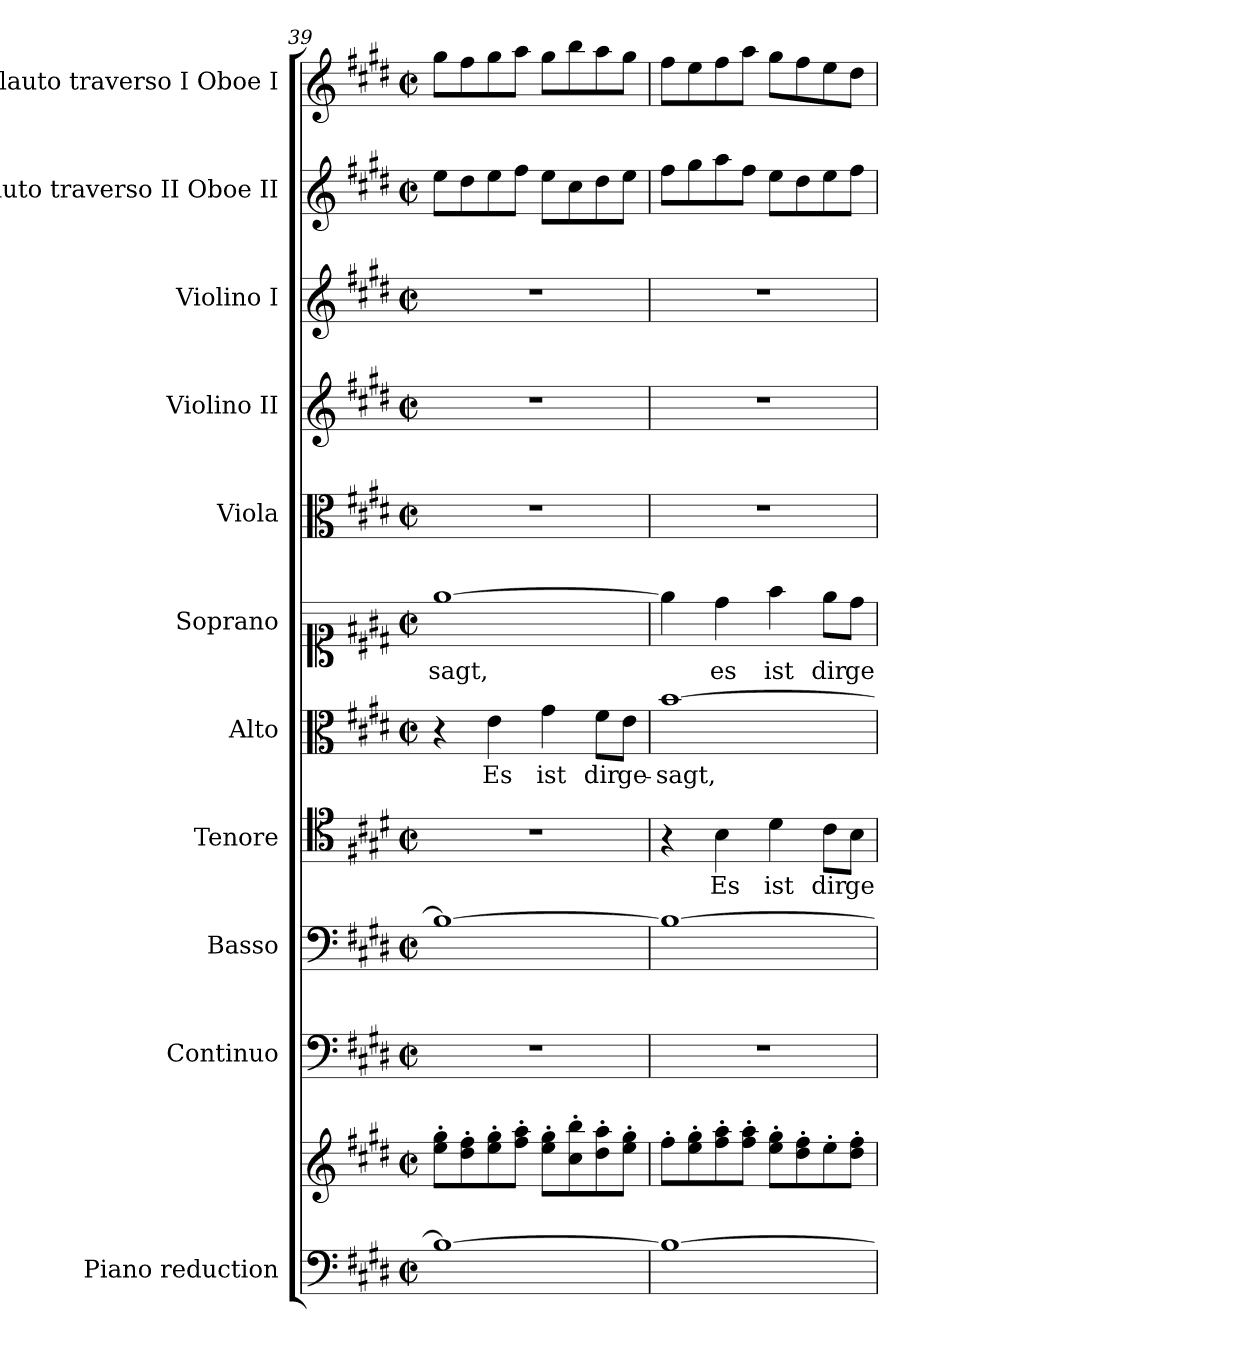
**kern	**kern	**kern	**kern	**kern	**text	**kern	**text	**kern	**text	**kern	**kern	**kern	**kern	**kern
*part11	*part11	*part10	*part9	*part8	*part8	*part7	*part7	*part6	*part6	*part5	*part4	*part3	*part2	*part1
*staff12	*staff11	*staff10	*staff9	*staff8	*staff8	*staff7	*staff7	*staff6	*staff6	*staff5	*staff4	*staff3	*staff2	*staff1
*I"Piano reduction	*	*I"Continuo	*I"Basso	*I"Tenore	*	*I"Alto	*	*I"Soprano	*	*I"Viola	*I"Violino II	*I"Violino I	*I"Flauto traverso II Oboe II	*I"Flauto traverso I Oboe I
*I'Pno	*	*	*	*	*	*	*	*	*	*	*	*	*I'Ob	*I'Ob
!!LO:PB:g=z
*clefF4	*clefG2	*clefF4	*clefF4	*clefC4	*	*clefC3	*	*clefC1	*	*clefC3	*clefG2	*clefG2	*clefG2	*clefG2
*k[f#c#g#d#]	*k[f#c#g#d#]	*k[f#c#g#d#]	*k[f#c#g#d#]	*k[f#c#g#d#]	*	*k[f#c#g#d#]	*	*k[f#c#g#d#]	*	*k[f#c#g#d#]	*k[f#c#g#d#]	*k[f#c#g#d#]	*k[f#c#g#d#]	*k[f#c#g#d#]
*M2/2	*M2/2	*M2/2	*M2/2	*M2/2	*	*M2/2	*	*M2/2	*	*M2/2	*M2/2	*M2/2	*M2/2	*M2/2
*met(c|)	*met(c|)	*met(c|)	*met(c|)	*met(c|)	*	*met(c|)	*	*met(c|)	*	*met(c|)	*met(c|)	*met(c|)	*met(c|)	*met(c|)
=39	=39	=39	=39	=39	=39	=39	=39	=39	=39	=39	=39	=39	=39	=39
!	!	!	!	!	!	!	!	!	!LO:LY:b	!	!	!	!	!
1B_	8ee\' 8gg#\'L	1r	1B_	1r	.	4r	.	[1ee	sagt,	1r	1r	1r	8ee\L	8gg#\L
.	8dd#\' 8ff#\'	.	.	.	.	.	.	.	.	.	.	.	8dd#\	8ff#\
!	!	!	!	!	!	!	!LO:LY:b	!	!	!	!	!	!	!
.	8ee\' 8gg#\'	.	.	.	.	4e\	Es	.	.	.	.	.	8ee\	8gg#\
.	8ff#\' 8aa\'J	.	.	.	.	.	.	.	.	.	.	.	8ff#\J	8aa\J
!	!	!	!	!	!	!	!LO:LY:b	!	!	!	!	!	!	!
.	8ee\' 8gg#\'L	.	.	.	.	4g#\	ist	.	.	.	.	.	8ee\L	8gg#\L
.	8cc#\' 8bb\'	.	.	.	.	.	.	.	.	.	.	.	8cc#\	8bb\
!	!	!	!	!	!	!	!LO:LY:b	!	!	!	!	!	!	!
.	8dd#\' 8aa\'	.	.	.	.	8f#\L	dir	.	.	.	.	.	8dd#\	8aa\
!	!	!	!	!	!	!	!LO:LY:b	!	!	!	!	!	!	!
.	8ee\' 8gg#\'J	.	.	.	.	8e\J	ge-	.	.	.	.	.	8ee\J	8gg#\J
=40	=40	=40	=40	=40	=40	=40	=40	=40	=40	=40	=40	=40	=40	=40
!	!	!	!	!	!	!	!LO:LY:b	!	!	!	!	!	!	!
1B_	8ff#'\L	1r	1B_	4r	.	[1b	-sagt,	4ee\]	.	1r	1r	1r	8ff#\L	8ff#\L
.	8ee\' 8gg#\'	.	.	.	.	.	.	.	.	.	.	.	8gg#\	8ee\
!	!	!	!	!	!LO:LY:b	!	!	!	!LO:LY:b	!	!	!	!	!
.	8ff#\' 8aa\'	.	.	4B\	Es	.	.	4dd#\	es	.	.	.	8aa\	8ff#\
.	8ff#\' 8aa\'J	.	.	.	.	.	.	.	.	.	.	.	8ff#\J	8aa\J
!	!	!	!	!	!LO:LY:b	!	!	!	!LO:LY:b	!	!	!	!	!
.	8ee\' 8gg#\'L	.	.	4d#\	ist	.	.	4ff#\	ist	.	.	.	8ee\L	8gg#\L
.	8dd#\' 8ff#\'	.	.	.	.	.	.	.	.	.	.	.	8dd#\	8ff#\
!	!	!	!	!	!LO:LY:b	!	!	!	!LO:LY:b	!	!	!	!	!
.	8ee'\	.	.	8c#\L	dir	.	.	8ee\L	dir	.	.	.	8ee\	8ee\
!	!	!	!	!	!LO:LY:b	!	!	!	!LO:LY:b	!	!	!	!	!
.	8dd#\' 8ff#\'J	.	.	8B\J	ge-	.	.	8dd#\J	ge-	.	.	.	8ff#\J	8dd#\J
=	=	=	=	=	=	=	=	=	=	=	=	=	=	=
*-	*-	*-	*-	*-	*-	*-	*-	*-	*-	*-	*-	*-	*-	*-
